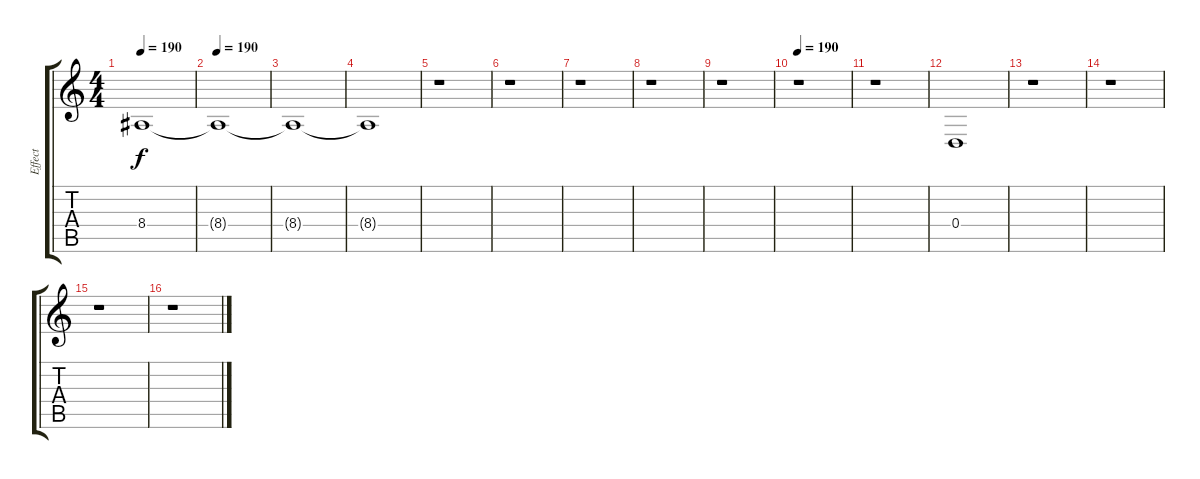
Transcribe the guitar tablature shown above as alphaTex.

\track ("Effect" "Effect") {instrument seashore}
\staff {score tabs}
\tuning (E4 B3 G3 D3 A2 E2) {hide}
\ts (4 4)
\tempo 190
\clef g2
\ks c
8.4{t}.1{dy f} |
\tempo 190
8.4{t}.1 |
8.4{t}.1 |
8.4{t}.1 |
r.1 |
r.1 |
r.1 |
r.1 |
r.1 |
\tempo 190
r.1 |
r.1 |
0.4.1 |
r.1 |
r.1 |
r.1 |
r.1
